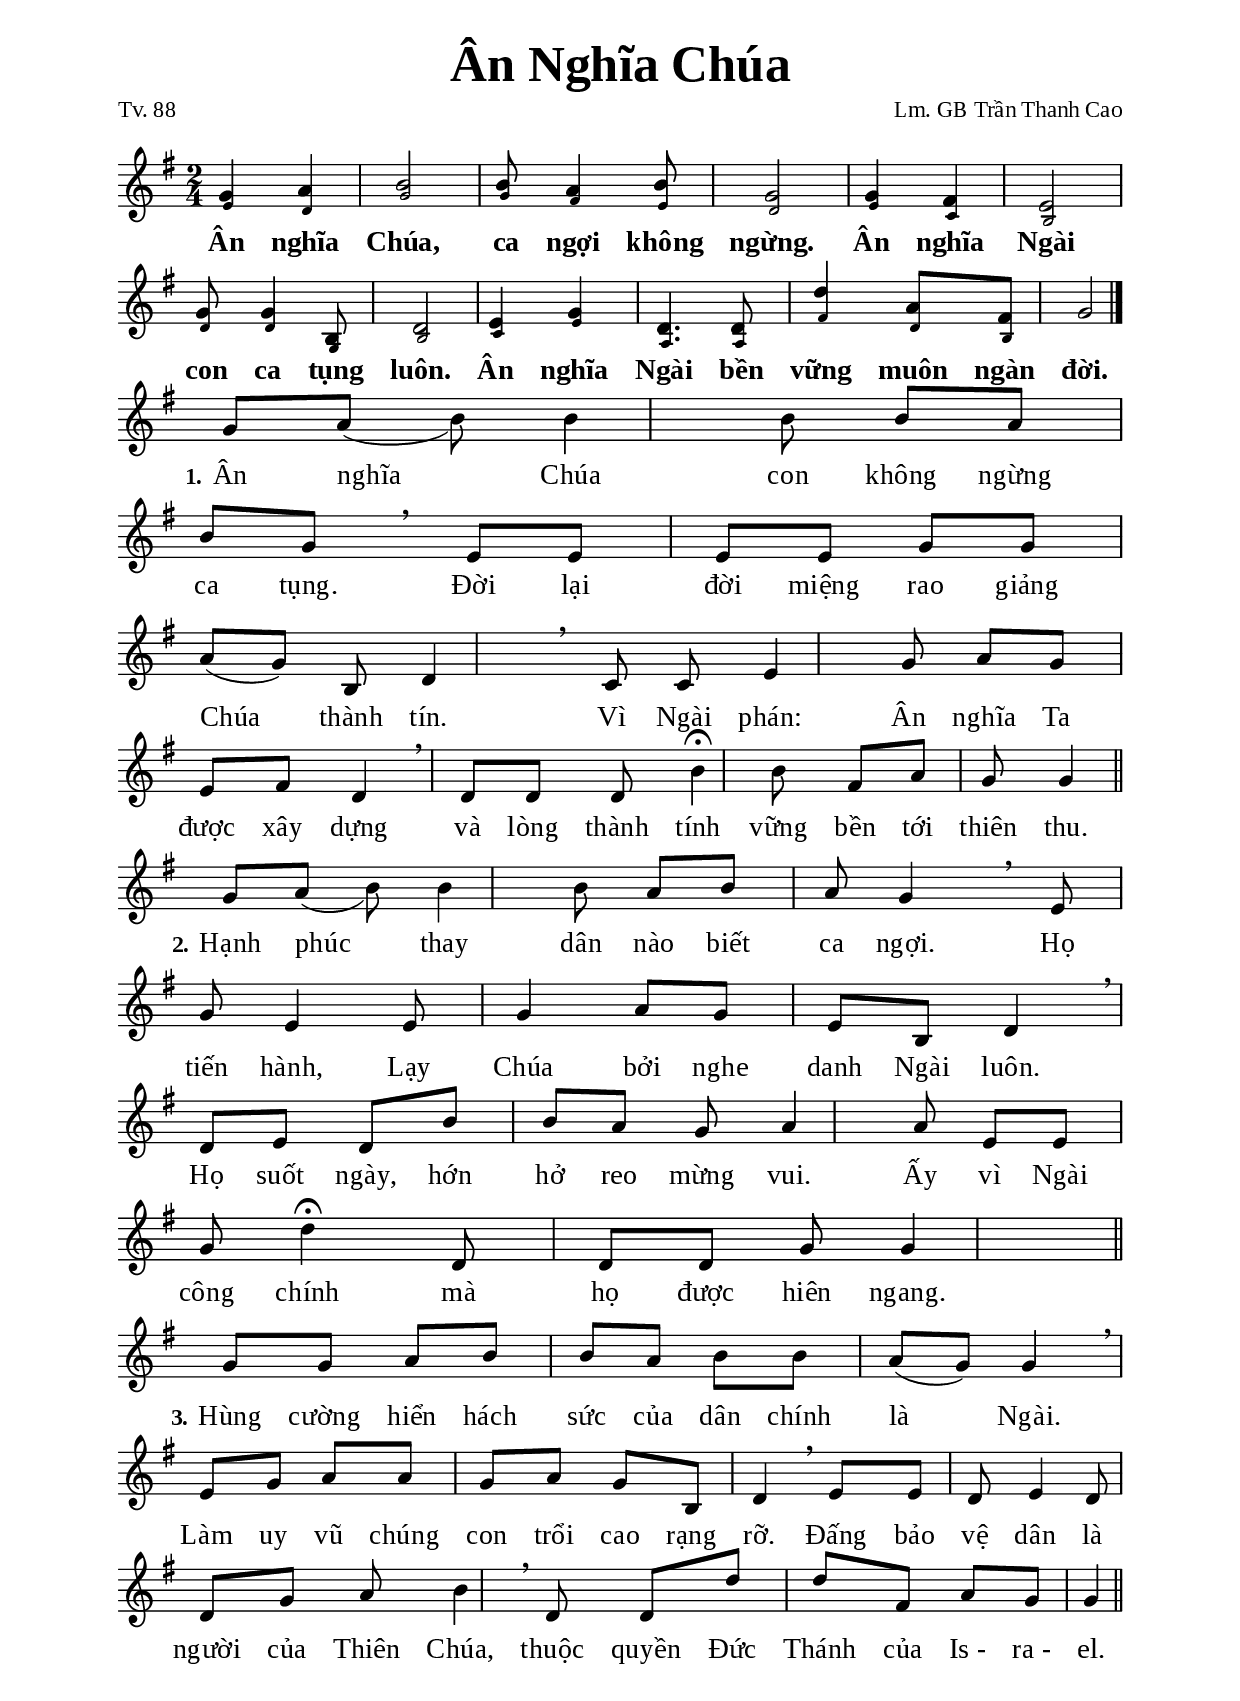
% Cài đặt chung
\version "2.22.1"
\include "english.ly"

\header {
  title = \markup { \fontsize #3 "Ân Nghĩa Chúa" }
  poet = "Tv. 88"
  composer = "Lm. GB Trần Thanh Cao"
  arranger = " "
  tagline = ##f
}

% Nhạc điệp khúc
nhacDiepKhucSop = \relative c'' {
  g4 a |
  b2 |
  b8 a4 b8 |
  g2 |
  g4 fs |
  e2 |
  g8 g4 b,8 |
  d2 |
  e4 g |
  d4. d8 |
  d'4 a8 fs |
  g2 \bar "|."
}

nhacDiepKhucBas = \relative c' {
  e4 d |
  g2 |
  g8 fs4 e8 |
  d2 |
  e4 c |
  b2 |
  d8 d4 g,8 |
  b2 |
  c4 e |
  a,4. a8 |
  fs'4 d8 b |
  g'2
}

% Nhạc phiên khúc
nhacPhienKhucMot = \relative c'' {
  g8 a _(b) b4 b8 b a b g \breathe
  e e e e g g a (g) b, d4 \breathe
  c8 c e4 g8 a g e fs d4 \breathe
  d8 d d b'4 \fermata b8 fs a g g4 \bar "||"
}

nhacPhienKhucHai = \relative c'' {
  g8 a _(b) b4 b8 a b a g4 \breathe
  e8 g e4 e8 g4 a8 g e b d4 \breathe
  d8 e d b' b a g a4 a8 e e g d'4 \fermata
  d,8 d d g g4 \bar "||"
}

nhacPhienKhucBa = \relative c'' {
  g8 g a b b a b b a (g) g4 \breathe
  e8 g a a g a g b, d4 \breathe
  e8 e d e4 d8 d g a b4 \breathe
  d,8 d d' d fs, a g g4 \bar "||"
}

% Lời điệp khúc
loiDiepKhuc = \lyricmode {
  Ân nghĩa Chúa, ca ngợi không ngừng.
  Ân nghĩa Ngài con ca tụng luôn.
  Ân nghĩa Ngài bền vững muôn ngàn đời.
}

% Lời phiên khúc
loiPhienKhucMot = \lyricmode {
  \set stanza = #"1."
  Ân nghĩa Chúa con không ngừng ca tụng.
  Đời lại đời miệng rao giảng Chúa thành tín.
  Vì Ngài phán: Ân nghĩa Ta được xây dựng
  và lòng thành tính vững bền tới thiên thu.
}

loiPhienKhucHai = \lyricmode {
  \set stanza = #"2."
  Hạnh phúc thay dân nào biết ca ngợi.
  Họ tiến hành, Lạy Chúa bởi nghe danh Ngài luôn.
  Họ suốt ngày, hớn hở reo mừng vui.
  Ấy vì Ngài công chính mà họ được hiên ngang.
}

loiPhienKhucBa = \lyricmode {
  \set stanza = #"3."
  Hùng cường hiển hách sức của dân chính là Ngài.
  Làm uy vũ chúng con trổi cao rạng rỡ.
  Đấng bảo vệ dân là người của Thiên Chúa,
  thuộc quyền Đức Thánh của "Is -" "ra -" el.
}


% Dàn trang
\paper {
  #(set-paper-size "a4")
  top-margin = 10\mm
  bottom-margin = 10\mm
  left-margin = 20\mm
  right-margin = 20\mm
  indent = #0
  #(define fonts
    (make-pango-font-tree
      "Liberation Serif"
      "Liberation Serif"
      "Liberation Serif"
      (/ 20 20)))
  page-count = #1
  system-system-spacing = #'((basic-distance . 12)
                             (minimum-distance . 12.5)
                             (padding . 1))
  score-system-spacing = #'((basic-distance . 12)
                             (minimum-distance . 12.5)
                             (padding . 1))
}

% Thiết lập tông và nhịp
TongNhip = { \key g \major \time 2/4 }

% Đổi kích thước nốt cho bè phụ
notBePhu =
#(define-music-function (font-size music) (number? ly:music?)
   (for-some-music
     (lambda (m)
       (if (music-is-of-type? m 'rhythmic-event)
           (begin
             (set! (ly:music-property m 'tweaks)
                   (cons `(font-size . ,font-size)
                         (ly:music-property m 'tweaks)))
             #t)
           #f))
     music)
   music)


\score {
  \new ChoirStaff <<
    \new Staff = diepKhuc \with {
        \consists "Merge_rests_engraver"
        %\magnifyStaff #(magstep +1)
        printPartCombineTexts = ##f
      }
      <<
      \new Voice \TongNhip \partCombine 
        \nhacDiepKhucSop
        \notBePhu -3 { \nhacDiepKhucBas }
      \new NullVoice = nhacThamChieu \nhacDiepKhucSop
      \new Lyrics \with {
          \override VerticalAxisGroup.
            nonstaff-relatedstaff-spacing.padding = #1
          \override VerticalAxisGroup.
            nonstaff-unrelatedstaff-spacing.padding = #1
        }
        \lyricsto nhacThamChieu \loiDiepKhuc
      >>
  >>
  \layout {
    \override Lyrics.LyricText.font-series = #'bold
    \override Lyrics.LyricText.font-size = #+2
    \override Lyrics.LyricSpace.minimum-distance = #2.5
    \override Score.BarNumber.break-visibility = ##(#f #f #f)
    \override Score.SpacingSpanner.uniform-stretching = ##t
  }
}

\score {
  \new ChoirStaff <<
    \new Staff = phienKhuc \with {
        %\magnifyStaff #(magstep +1)
      }
      <<
      \new Voice = beSop {
        \key g \major \time 2/4 \nhacPhienKhucMot
      }
    >>
    \new Lyrics \with {
          \override VerticalAxisGroup.
            nonstaff-relatedstaff-spacing.padding = #1
          \override VerticalAxisGroup.
            nonstaff-unrelatedstaff-spacing.padding = #1
        }
        \lyricsto beSop \loiPhienKhucMot
  >>
  \layout {
    \override Staff.TimeSignature.transparent = ##t
    \override Lyrics.LyricText.font-size = #+2
    \override Lyrics.LyricSpace.minimum-distance = #2.5
    \override Score.BarNumber.break-visibility = ##(#f #f #f)
    \override Score.SpacingSpanner.uniform-stretching = ##t
    \set Score.barAlways = ##t
    \set Score.defaultBarType = ""
  }
}

\score {
  \new ChoirStaff <<
    \new Staff = phienKhuc \with {
        %\magnifyStaff #(magstep +1)
      }
      <<
      \new Voice = beSop {
        \key g \major \time 2/4 \nhacPhienKhucHai
      }
    >>
    \new Lyrics \with {
          \override VerticalAxisGroup.
            nonstaff-relatedstaff-spacing.padding = #1
          \override VerticalAxisGroup.
            nonstaff-unrelatedstaff-spacing.padding = #1
        }
        \lyricsto beSop \loiPhienKhucHai
  >>
  \layout {
    \override Staff.TimeSignature.transparent = ##t
    \override Lyrics.LyricText.font-size = #+2
    \override Lyrics.LyricSpace.minimum-distance = #3
    \override Score.BarNumber.break-visibility = ##(#f #f #f)
    \override Score.SpacingSpanner.uniform-stretching = ##t
    \set Score.barAlways = ##t
    \set Score.defaultBarType = ""
  }
}

\score {
  \new ChoirStaff <<
    \new Staff = phienKhuc \with {
        %\magnifyStaff #(magstep +1)
      }
      <<
      \new Voice = beSop {
        \key g \major \time 2/4 \nhacPhienKhucBa
      }
    >>
    \new Lyrics \with {
          \override VerticalAxisGroup.
            nonstaff-relatedstaff-spacing.padding = #1.5
          \override VerticalAxisGroup.
            nonstaff-unrelatedstaff-spacing.padding = #1
        }
        \lyricsto beSop \loiPhienKhucBa
  >>
  \layout {
    \override Staff.TimeSignature.transparent = ##t
    \override Lyrics.LyricText.font-size = #+2
    \override Lyrics.LyricSpace.minimum-distance = #2.5
    \override Score.BarNumber.break-visibility = ##(#f #f #f)
    \override Score.SpacingSpanner.uniform-stretching = ##t
    \set Score.barAlways = ##t
    \set Score.defaultBarType = ""
  }
}
